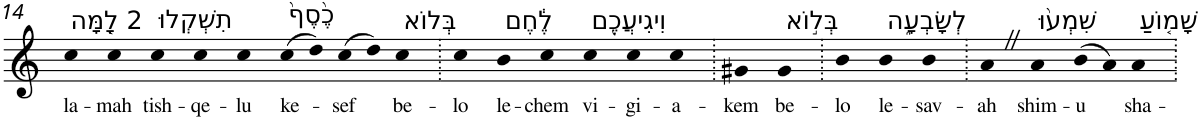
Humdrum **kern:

**kern	**text
*part1	*part1
*staff1	*staff1
*I"Piano	*
*I'Pno	*
!!LO:PB:g=z
*clefG2	*
*k[]	*
=14	=14
!LO:TX:a:t=2 לָ֤מָּה	!
!	!LO:LY:b
4cc	la-
!	!LO:LY:b
4cc	-mah
!LO:TX:a:t=תִשְׁקְלוּ	!
!	!LO:LY:b
4cc	tish-
!	!LO:LY:b
4cc	-qe-
!	!LO:LY:b
4cc	-lu
!LO:TX:a:t=כֶ֙סֶף֙	!
!	!LO:LY:b
(8cc	ke-
8dd)	.
!	!LO:LY:b
(8cc	-sef
8dd)	.
!LO:TX:a:t=בְּלוֹא	!
!	!LO:LY:b
4cc	be-
=15.	=15.
!	!LO:LY:b
4cc	-lo
!LO:TX:a:t=לֶ֔חֶם	!
!	!LO:LY:b
4b	le-
!	!LO:LY:b
4cc	-chem
!LO:TX:a:t=וִיגִיעֲכֶ֖ם	!
!	!LO:LY:b
4cc	vi-
!	!LO:LY:b
4cc	-gi-
!	!LO:LY:b
4cc	-a-
=16.	=16.
!	!LO:LY:b
4g#X	-kem
!LO:TX:a:t=בְּל֣וֹא	!
!	!LO:LY:b
4g#	be-
=17.	=17.
!	!LO:LY:b
4b	-lo
!LO:TX:a:t=לְשָׂבְעָ֑ה	!
!	!LO:LY:b
4b	le-
!	!LO:LY:b
4b	-sav-
=18.	=18.
!	!LO:LY:b
4aZ	-ah
!LO:TX:a:t=שִׁמְע֨וּ	!
!	!LO:LY:b
4a	shim-
!	!LO:LY:b
(8b	-u
8a)	.
!LO:TX:a:t=שָׁמ֤וֹעַ	!
!	!LO:LY:b
4a	sha-
=.	=.
*-	*-
